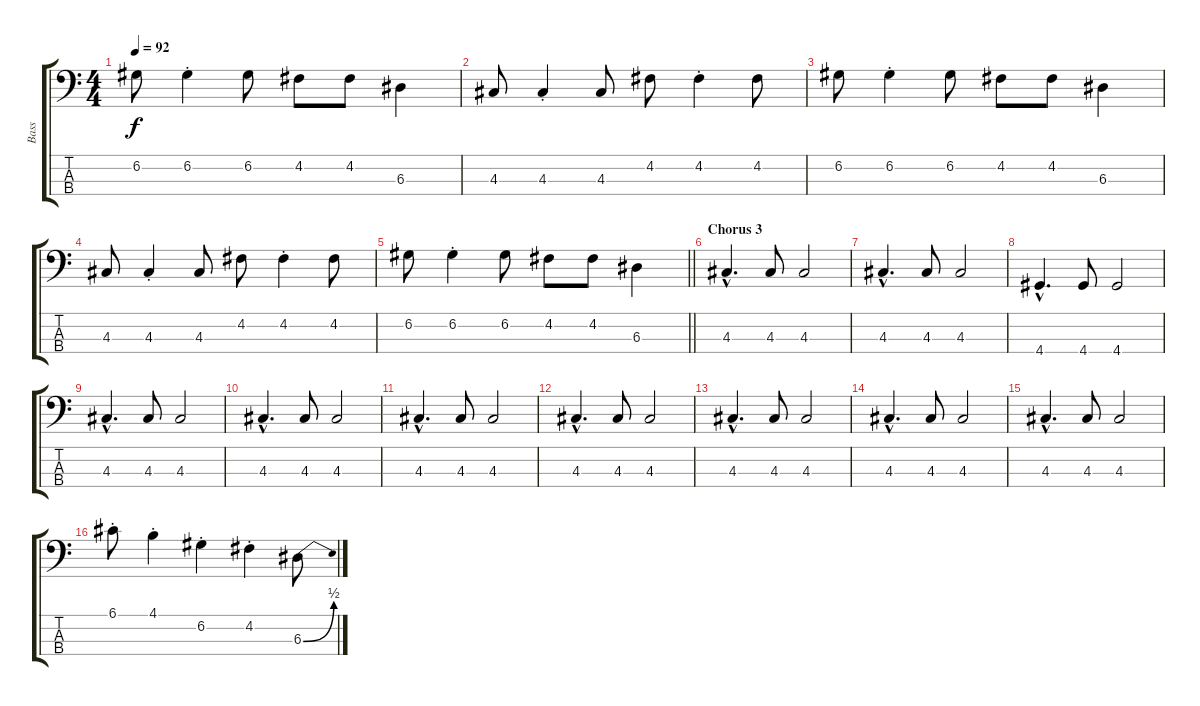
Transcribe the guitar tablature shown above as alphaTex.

\track ("Bass" "Bass") {instrument electricbasspick}
\staff {score tabs}
\tuning (G2 D2 A1 E1) {hide}
\ts (4 4)
\tempo 92
\clef f4
\ks c
6.2.8{dy f} 6.2{st}.4 6.2.8 4.2.8 4.2.8 6.3.4 |
4.3.8 4.3{st}.4 4.3.8 4.2.8 4.2{st}.4 4.2.8 |
6.2.8 6.2{st}.4 6.2.8 4.2.8 4.2.8 6.3.4 |
4.3.8 4.3{st}.4 4.3.8 4.2.8 4.2{st}.4 4.2.8 |
\barLineRight lightlight
6.2.8 6.2{st}.4 6.2.8 4.2.8 4.2.8 6.3.4 |
\section ("" "Chorus 3")
4.3{hac}.4{d} 4.3.8 4.3.2 |
4.3{hac}.4{d} 4.3.8 4.3.2 |
4.4{hac}.4{d} 4.4.8 4.4.2 |
4.3{hac}.4{d} 4.3.8 4.3.2 |
4.3{hac}.4{d} 4.3.8 4.3.2 |
4.3{hac}.4{d} 4.3.8 4.3.2 |
4.3{hac}.4{d} 4.3.8 4.3.2 |
4.3{hac}.4{d} 4.3.8 4.3.2 |
4.3{hac}.4{d} 4.3.8 4.3.2 |
4.3{hac}.4{d} 4.3.8 4.3.2 |
6.1{st}.8 4.1{st}.4 6.2{st}.4 4.2{st}.4 6.3{be (bend 0 0 60 2)}.8
